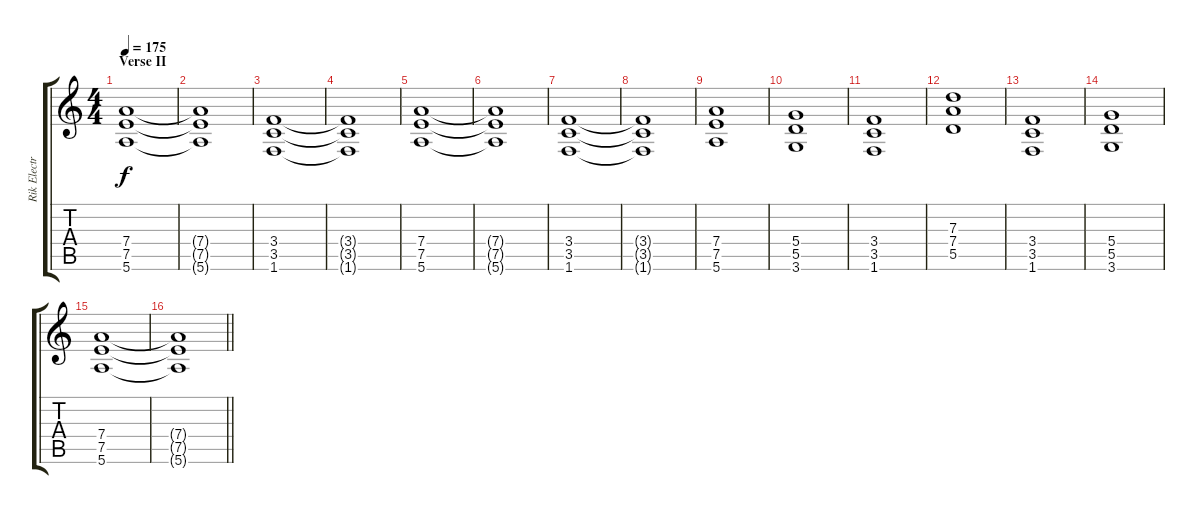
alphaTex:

\track ("Rik Electric (Rhythm)" "Rik Electr") {instrument distortionguitar}
\staff {score tabs}
\tuning (E4 B3 G3 D3 A2 E2) {hide}
\ts (4 4)
\section ("" "Verse II")
\tempo 175
\clef g2
\ks c
(7.4 7.5 5.6).1{dy f} |
(7.4{t} 7.5{t} 5.6{t}).1 |
(3.4 3.5 1.6).1 |
(3.4{t} 3.5{t} 1.6{t}).1 |
(7.4 7.5 5.6).1 |
(7.4{t} 7.5{t} 5.6{t}).1 |
(3.4 3.5 1.6).1 |
(3.4{t} 3.5{t} 1.6{t}).1 |
(7.4 7.5 5.6).1 |
(5.4 5.5 3.6).1 |
(3.4 3.5 1.6).1 |
(7.3 7.4 5.5).1 |
(3.4 3.5 1.6).1 |
(5.4 5.5 3.6).1 |
(7.4 7.5 5.6).1 |
\barLineRight lightlight
(7.4{t} 7.5{t} 5.6{t}).1
